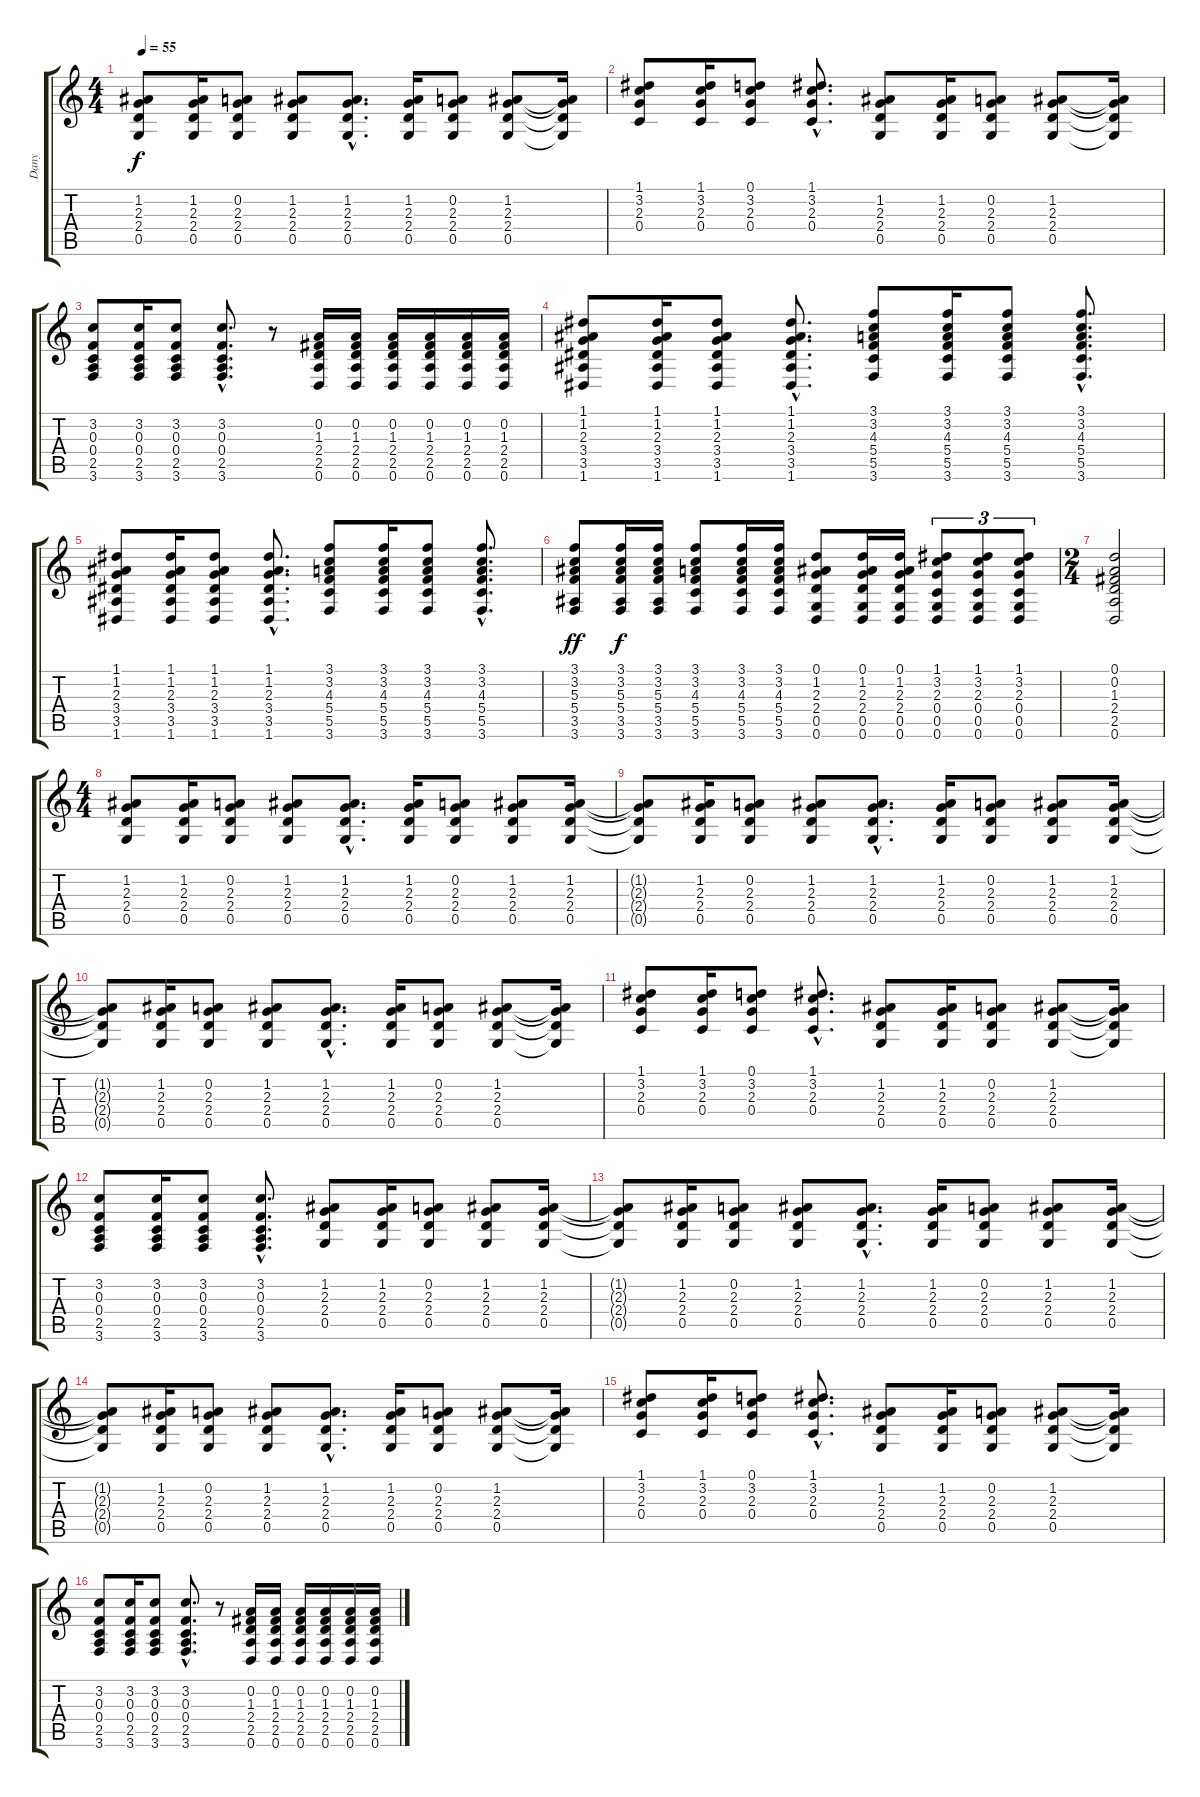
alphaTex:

\track ("Dany" "Dany") {instrument acousticguitarsteel}
\staff {score tabs}
\tuning (D4 A3 F3 C3 G2 D2) {hide}
\ts (4 4)
\tempo 55
\clef g2
\ks c
(1.2{t} 2.3{t} 2.4{t} 0.5{t}).8{dy f} (1.2 2.3 2.4 0.5).16 (0.2 2.3 2.4 0.5).8 (1.2 2.3 2.4 0.5).8 (1.2{hac} 2.3{hac} 2.4{hac} 0.5{hac}).8{d} (1.2 2.3 2.4 0.5).16 (0.2 2.3 2.4 0.5).8 (1.2 2.3 2.4 0.5).8 (1.2{t} 2.3{t} 2.4{t} 0.5{t}).16 |
(1.1 3.2 2.3 0.4).8 (1.1 3.2 2.3 0.4).16 (0.1 3.2 2.3 0.4).8 (1.1{hac} 3.2{hac} 2.3{hac} 0.4{hac}).8{d} (1.2 2.3 2.4 0.5).8 (1.2 2.3 2.4 0.5).16 (0.2 2.3 2.4 0.5).8 (1.2 2.3 2.4 0.5).8 (1.2{t} 2.3{t} 2.4{t} 0.5{t}).16 |
(3.2 0.3 0.4 2.5 3.6).8 (3.2 0.3 0.4 2.5 3.6).16 (3.2 0.3 0.4 2.5 3.6).8 (3.2{hac} 0.3{hac} 0.4{hac} 2.5{hac} 3.6{hac}).8{d} r.8 (0.2 1.3 2.4 2.5 0.6).16 (0.2 1.3 2.4 2.5 0.6).16 (0.2 1.3 2.4 2.5 0.6).16 (0.2 1.3 2.4 2.5 0.6).16 (0.2 1.3 2.4 2.5 0.6).16 (0.2 1.3 2.4 2.5 0.6).16 |
(1.1 1.2 2.3 3.4 3.5 1.6).8 (1.1 1.2 2.3 3.4 3.5 1.6).16 (1.1 1.2 2.3 3.4 3.5 1.6).8 (1.1{hac} 1.2{hac} 2.3{hac} 3.4{hac} 3.5{hac} 1.6{hac}).8{d} (3.1 3.2 4.3 5.4 5.5 3.6).8 (3.1 3.2 4.3 5.4 5.5 3.6).16 (3.1 3.2 4.3 5.4 5.5 3.6).8 (3.1{hac} 3.2{hac} 4.3{hac} 5.4{hac} 5.5{hac} 3.6{hac}).8{d} |
(1.1 1.2 2.3 3.4 3.5 1.6).8 (1.1 1.2 2.3 3.4 3.5 1.6).16 (1.1 1.2 2.3 3.4 3.5 1.6).8 (1.1{hac} 1.2{hac} 2.3{hac} 3.4{hac} 3.5{hac} 1.6{hac}).8{d} (3.1 3.2 4.3 5.4 5.5 3.6).8 (3.1 3.2 4.3 5.4 5.5 3.6).16 (3.1 3.2 4.3 5.4 5.5 3.6).8 (3.1{hac} 3.2{hac} 4.3{hac} 5.4{hac} 5.5{hac} 3.6{hac}).8{d} |
(3.1 3.2 5.3 5.4 3.5 3.6).8{dy ff} (3.1 3.2 5.3 5.4 3.5 3.6).16{dy f} (3.1 3.2 5.3 5.4 3.5 3.6).16 (3.1 3.2 4.3 5.4 5.5 3.6).8 (3.1 3.2 4.3 5.4 5.5 3.6).16 (3.1 3.2 4.3 5.4 5.5 3.6).16 (0.1 1.2 2.3 2.4 0.5 0.6).8 (0.1 1.2 2.3 2.4 0.5 0.6).16 (0.1 1.2 2.3 2.4 0.5 0.6).16 (1.1 3.2 2.3 0.4 0.5 0.6).8{tu (3 2)} (1.1 3.2 2.3 0.4 0.5 0.6).8{tu (3 2)} (1.1 3.2 2.3 0.4 0.5 0.6).8{tu (3 2)} |
\ts (2 4)
(0.1 0.2 1.3 2.4 2.5 0.6).2 |
\ts (4 4)
(1.2 2.3 2.4 0.5).8 (1.2 2.3 2.4 0.5).16 (0.2 2.3 2.4 0.5).8 (1.2 2.3 2.4 0.5).8 (1.2{hac} 2.3{hac} 2.4{hac} 0.5{hac}).8{d} (1.2 2.3 2.4 0.5).16 (0.2 2.3 2.4 0.5).8 (1.2 2.3 2.4 0.5).8 (1.2 2.3 2.4 0.5).16 |
(1.2{t} 2.3{t} 2.4{t} 0.5{t}).8 (1.2 2.3 2.4 0.5).16 (0.2 2.3 2.4 0.5).8 (1.2 2.3 2.4 0.5).8 (1.2{hac} 2.3{hac} 2.4{hac} 0.5{hac}).8{d} (1.2 2.3 2.4 0.5).16 (0.2 2.3 2.4 0.5).8 (1.2 2.3 2.4 0.5).8 (1.2 2.3 2.4 0.5).16 |
(1.2{t} 2.3{t} 2.4{t} 0.5{t}).8 (1.2 2.3 2.4 0.5).16 (0.2 2.3 2.4 0.5).8 (1.2 2.3 2.4 0.5).8 (1.2{hac} 2.3{hac} 2.4{hac} 0.5{hac}).8{d} (1.2 2.3 2.4 0.5).16 (0.2 2.3 2.4 0.5).8 (1.2 2.3 2.4 0.5).8 (1.2{t} 2.3{t} 2.4{t} 0.5{t}).16 |
(1.1 3.2 2.3 0.4).8 (1.1 3.2 2.3 0.4).16 (0.1 3.2 2.3 0.4).8 (1.1{hac} 3.2{hac} 2.3{hac} 0.4{hac}).8{d} (1.2 2.3 2.4 0.5).8 (1.2 2.3 2.4 0.5).16 (0.2 2.3 2.4 0.5).8 (1.2 2.3 2.4 0.5).8 (1.2{t} 2.3{t} 2.4{t} 0.5{t}).16 |
(3.2 0.3 0.4 2.5 3.6).8 (3.2 0.3 0.4 2.5 3.6).16 (3.2 0.3 0.4 2.5 3.6).8 (3.2{hac} 0.3{hac} 0.4{hac} 2.5{hac} 3.6{hac}).8{d} (1.2 2.3 2.4 0.5).8 (1.2 2.3 2.4 0.5).16 (0.2 2.3 2.4 0.5).8 (1.2 2.3 2.4 0.5).8 (1.2 2.3 2.4 0.5).16 |
(1.2{t} 2.3{t} 2.4{t} 0.5{t}).8 (1.2 2.3 2.4 0.5).16 (0.2 2.3 2.4 0.5).8 (1.2 2.3 2.4 0.5).8 (1.2{hac} 2.3{hac} 2.4{hac} 0.5{hac}).8{d} (1.2 2.3 2.4 0.5).16 (0.2 2.3 2.4 0.5).8 (1.2 2.3 2.4 0.5).8 (1.2 2.3 2.4 0.5).16 |
(1.2{t} 2.3{t} 2.4{t} 0.5{t}).8 (1.2 2.3 2.4 0.5).16 (0.2 2.3 2.4 0.5).8 (1.2 2.3 2.4 0.5).8 (1.2{hac} 2.3{hac} 2.4{hac} 0.5{hac}).8{d} (1.2 2.3 2.4 0.5).16 (0.2 2.3 2.4 0.5).8 (1.2 2.3 2.4 0.5).8 (1.2{t} 2.3{t} 2.4{t} 0.5{t}).16 |
(1.1 3.2 2.3 0.4).8 (1.1 3.2 2.3 0.4).16 (0.1 3.2 2.3 0.4).8 (1.1{hac} 3.2{hac} 2.3{hac} 0.4{hac}).8{d} (1.2 2.3 2.4 0.5).8 (1.2 2.3 2.4 0.5).16 (0.2 2.3 2.4 0.5).8 (1.2 2.3 2.4 0.5).8 (1.2{t} 2.3{t} 2.4{t} 0.5{t}).16 |
(3.2 0.3 0.4 2.5 3.6).8 (3.2 0.3 0.4 2.5 3.6).16 (3.2 0.3 0.4 2.5 3.6).8 (3.2{hac} 0.3{hac} 0.4{hac} 2.5{hac} 3.6{hac}).8{d} r.8 (0.2 1.3 2.4 2.5 0.6).16 (0.2 1.3 2.4 2.5 0.6).16 (0.2 1.3 2.4 2.5 0.6).16 (0.2 1.3 2.4 2.5 0.6).16 (0.2 1.3 2.4 2.5 0.6).16 (0.2 1.3 2.4 2.5 0.6).16
